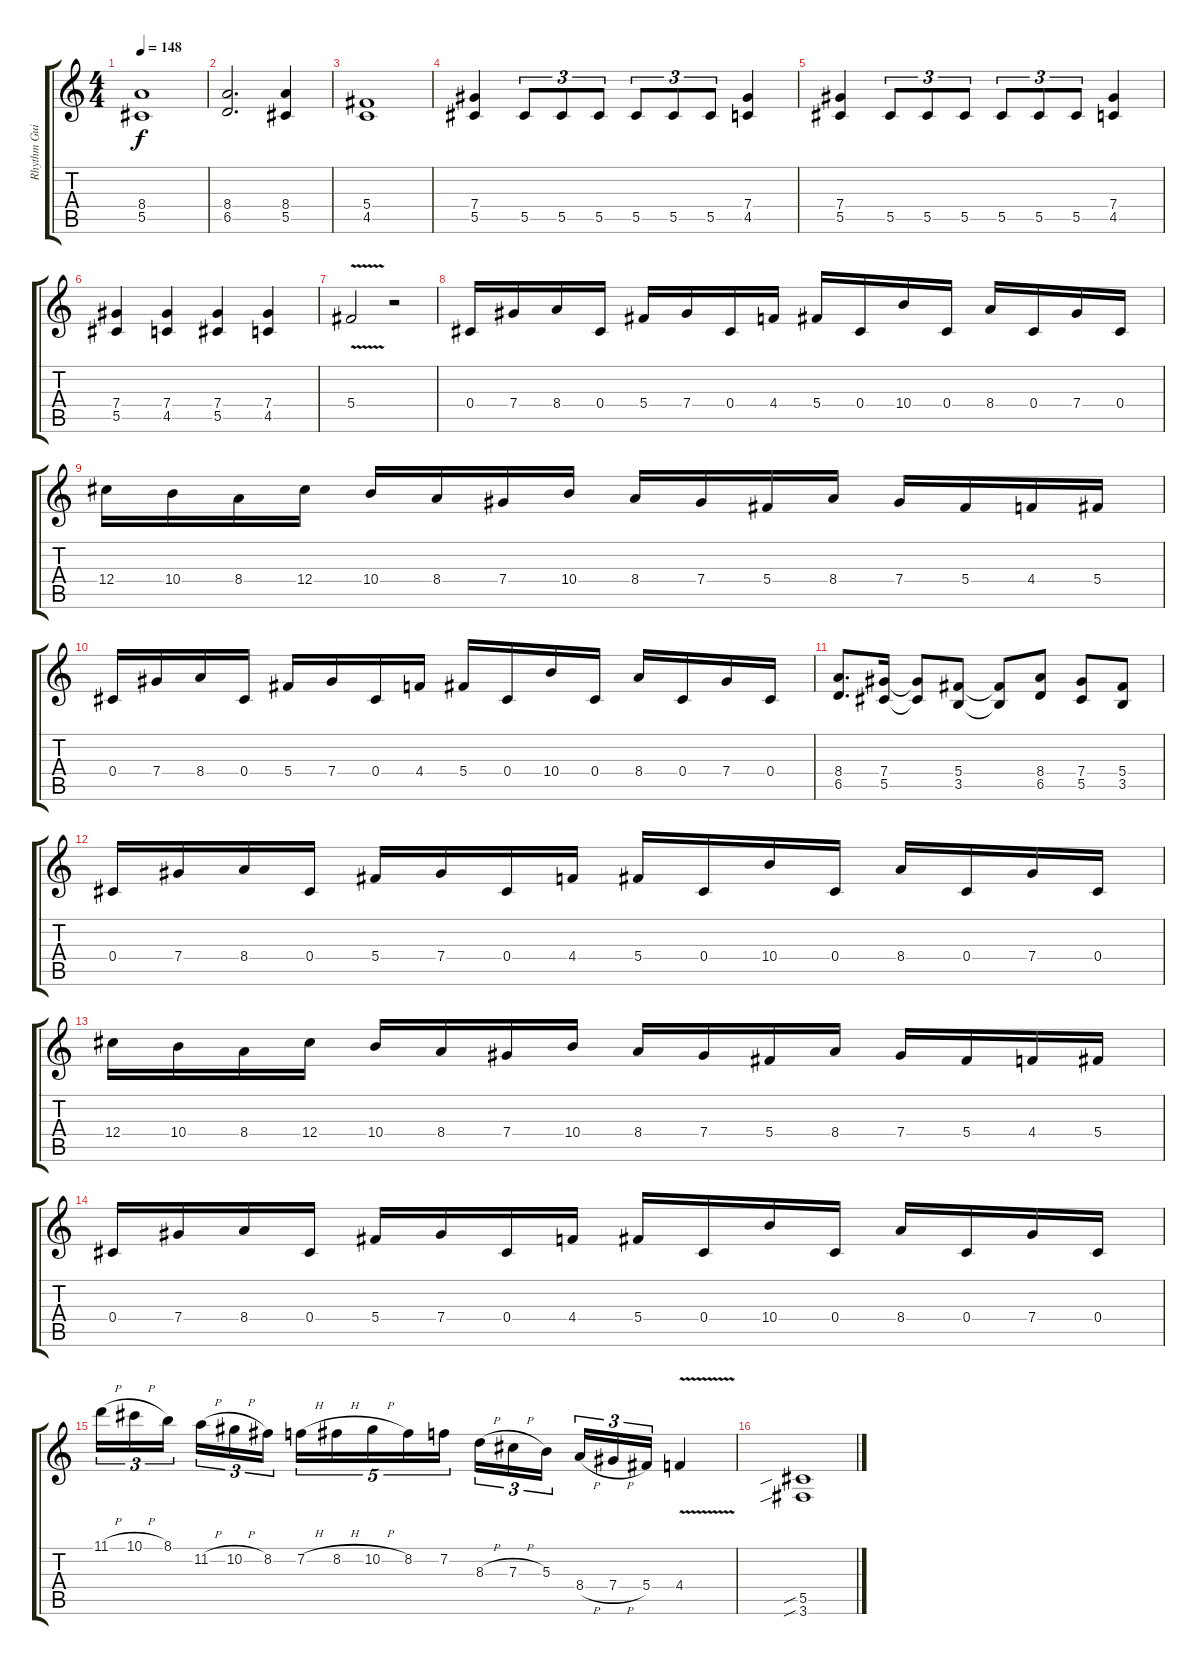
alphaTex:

\track ("Rhythm Guitar" "Rhythm Gui") {instrument distortionguitar}
\staff {score tabs}
\tuning (Eb4 Bb3 Gb3 Db3 Ab2 Eb2) {hide}
\ts (4 4)
\tempo 148
\clef g2
\ks c
(8.4 5.5).1{dy f} |
(8.4 6.5).2{d} (8.4 5.5).4 |
(5.4 4.5).1 |
(7.4 5.5).4 5.5.8{tu (3 2)} 5.5.8{tu (3 2)} 5.5.8{tu (3 2)} 5.5.8{tu (3 2)} 5.5.8{tu (3 2)} 5.5.8{tu (3 2)} (7.4 4.5).4 |
(7.4 5.5).4 5.5.8{tu (3 2)} 5.5.8{tu (3 2)} 5.5.8{tu (3 2)} 5.5.8{tu (3 2)} 5.5.8{tu (3 2)} 5.5.8{tu (3 2)} (7.4 4.5).4 |
(7.4 5.5).4 (7.4 4.5).4 (7.4 5.5).4 (7.4 4.5).4 |
5.4{v}.2 r.2 |
0.4.16 7.4.16 8.4.16 0.4.16 5.4.16 7.4.16 0.4.16 4.4.16 5.4.16 0.4.16 10.4.16 0.4.16 8.4.16 0.4.16 7.4.16 0.4.16 |
12.4.16 10.4.16 8.4.16 12.4.16 10.4.16 8.4.16 7.4.16 10.4.16 8.4.16 7.4.16 5.4.16 8.4.16 7.4.16 5.4.16 4.4.16 5.4.16 |
0.4.16 7.4.16 8.4.16 0.4.16 5.4.16 7.4.16 0.4.16 4.4.16 5.4.16 0.4.16 10.4.16 0.4.16 8.4.16 0.4.16 7.4.16 0.4.16 |
(8.4 6.5).8{d} (7.4 5.5).16 (7.4{t} 5.5{t}).8 (5.4 3.5).8 (5.4{t} 3.5{t}).8 (8.4 6.5).8 (7.4 5.5).8 (5.4 3.5).8 |
0.4.16 7.4.16 8.4.16 0.4.16 5.4.16 7.4.16 0.4.16 4.4.16 5.4.16 0.4.16 10.4.16 0.4.16 8.4.16 0.4.16 7.4.16 0.4.16 |
12.4.16 10.4.16 8.4.16 12.4.16 10.4.16 8.4.16 7.4.16 10.4.16 8.4.16 7.4.16 5.4.16 8.4.16 7.4.16 5.4.16 4.4.16 5.4.16 |
0.4.16 7.4.16 8.4.16 0.4.16 5.4.16 7.4.16 0.4.16 4.4.16 5.4.16 0.4.16 10.4.16 0.4.16 8.4.16 0.4.16 7.4.16 0.4.16 |
11.1{h}.16{tu (3 2)} 10.1{h}.16{tu (3 2)} 8.1.16{tu (3 2) beam splitsecondary} 11.2{h}.16{tu (3 2)} 10.2{h}.16{tu (3 2)} 8.2.16{tu (3 2)} 7.2{h}.16{tu (5 4)} 8.2{h}.16{tu (5 4)} 10.2{h}.16{tu (5 4)} 8.2.16{tu (5 4)} 7.2.16{tu (5 4)} 8.3{h}.16{tu (3 2)} 7.3{h}.16{tu (3 2)} 5.3.16{tu (3 2) beam splitsecondary} 8.4{h}.16{tu (3 2)} 7.4{h}.16{tu (3 2)} 5.4.16{tu (3 2)} 4.4{v}.4 |
(5.5{sib} 3.6{sib}).1
